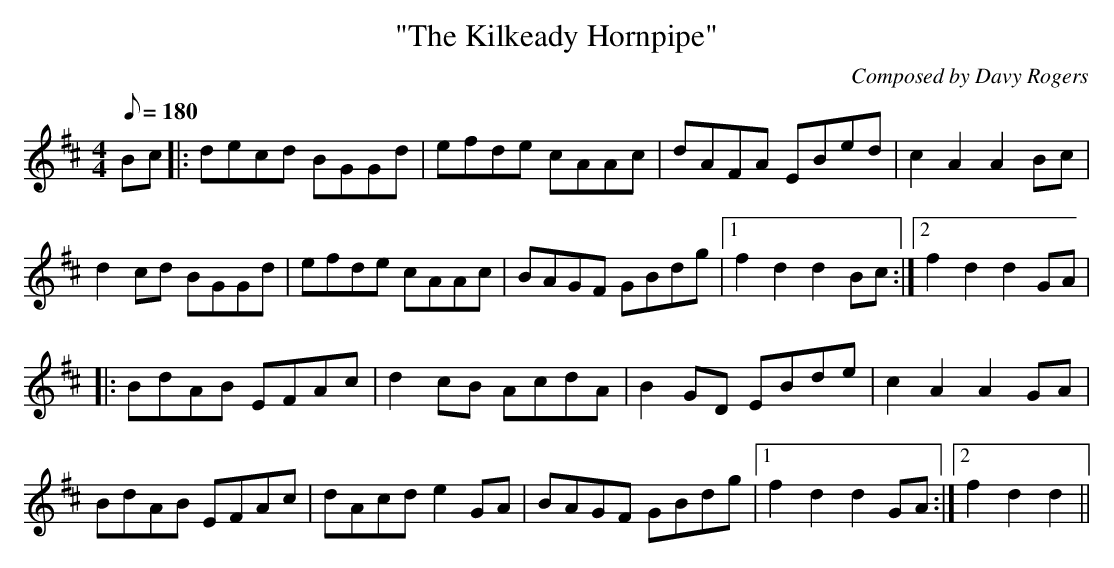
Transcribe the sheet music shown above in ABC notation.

X:1
T:"The Kilkeady Hornpipe"
C:Composed by Davy Rogers
L:1/8
Q:180
K:D
M:4/4
Bc|:decd BGGd|efde cAAc|dAFA EBed|c2 A2 A2 Bc|
d2cd BGGd|efde cAAc|BAGF GBdg|1 f2 d2 d2 Bc:|2 f2 d2 d2 GA|
|:BdAB EFAc|d2 cB AcdA|B2 GD EBde|c2 A2 A2 GA|
BdAB EFAc|dAcd e2 GA|BAGF GBdg|1 f2 d2 d2 GA:|2 f2 d2 d2||
